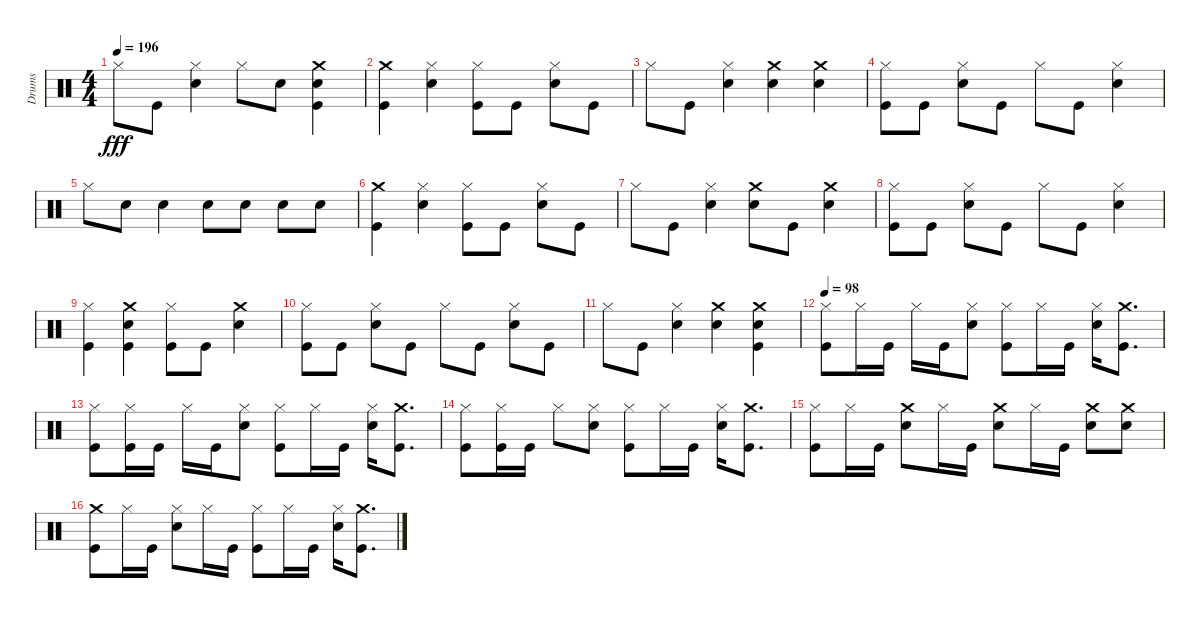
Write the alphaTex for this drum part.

\track ("Drums" "Drums") {instrument percussion}
\staff {score}
\articulation defaults
\ts (4 4)
\tempo 196
\clef neutral
\ks c "Hi-Hat (closed)".8{dy fff} "Kick (hit)".8
("Snare (hit) 2" "Hi-Hat (closed)").4 "Hi-Hat (closed)".8 "Snare (hit) 2".8 ("Kick (hit)" "Crash medium (hit)" "Snare (hit) 2").4 |
("Kick (hit)" "Crash medium (hit)").4 ("Hi-Hat (closed)" "Snare (hit) 2").4 ("Kick (hit)" "Hi-Hat (closed)").8 "Kick (hit)".8 ("Snare (hit) 2" "Hi-Hat (closed)").8 "Kick (hit)".8 |
"Hi-Hat (closed)".8 "Kick (hit)".8 ("Snare (hit) 2" "Hi-Hat (closed)").4 ("Crash medium (hit)" "Snare (hit) 2").4 ("Crash medium (hit)" "Snare (hit) 2").4 |
("Kick (hit)" "Hi-Hat (closed)").8 "Kick (hit)".8 ("Snare (hit) 2" "Hi-Hat (closed)").8 "Kick (hit)".8 "Hi-Hat (closed)".8 "Kick (hit)".8 ("Snare (hit) 2" "Hi-Hat (closed)").4 |
"Hi-Hat (closed)".8 "Snare (hit) 2".8 "Snare (hit) 2".4 "Snare (hit) 2".8 "Snare (hit) 2".8 "Snare (hit) 2".8 "Snare (hit) 2".8 |
("Kick (hit)" "Crash medium (hit)").4 ("Snare (hit) 2" "Hi-Hat (closed)").4 ("Kick (hit)" "Hi-Hat (closed)").8 "Kick (hit)".8 ("Snare (hit) 2" "Hi-Hat (closed)").8 "Kick (hit)".8 |
"Hi-Hat (closed)".8 "Kick (hit)".8 ("Snare (hit) 2" "Hi-Hat (closed)").4 ("Crash medium (hit)" "Snare (hit) 2").8 "Kick (hit)".8 ("Crash medium (hit)" "Snare (hit) 2").4 |
("Hi-Hat (closed)" "Kick (hit)").8 "Kick (hit)".8 ("Snare (hit) 2" "Hi-Hat (closed)").8 "Kick (hit)".8 "Hi-Hat (closed)".8 "Kick (hit)".8 ("Snare (hit) 2" "Hi-Hat (closed)").4 |
("Kick (hit)" "Hi-Hat (closed)").4 ("Crash medium (hit)" "Kick (hit)" "Snare (hit) 2").4 ("Kick (hit)" "Hi-Hat (closed)").8 "Kick (hit)".8 ("Snare (hit) 2" "Crash medium (hit)").4 |
("Hi-Hat (closed)" "Kick (hit)").8 "Kick (hit)".8 ("Snare (hit) 2" "Hi-Hat (closed)").8 "Kick (hit)".8 "Hi-Hat (closed)".8 "Kick (hit)".8 ("Snare (hit) 2" "Hi-Hat (closed)").8 "Kick (hit)".8 |
"Hi-Hat (closed)".8 "Kick (hit)".8 ("Snare (hit) 2" "Hi-Hat (closed)").4 ("Crash medium (hit)" "Snare (hit) 2").4 ("Crash medium (hit)" "Kick (hit)" "Snare (hit) 2").4 |
\tempo 98
("Kick (hit)" "Hi-Hat (closed)").8 "Hi-Hat (closed)".16 "Kick (hit)".16 "Hi-Hat (closed)".16 "Kick (hit)".16 ("Snare (hit) 2" "Hi-Hat (closed)").8 ("Kick (hit)" "Hi-Hat (closed)").8 "Hi-Hat (closed)".16 "Kick (hit)".16 ("Snare (hit) 2" "Hi-Hat (closed)").16 ("Kick (hit)" "Crash medium (hit)").8{d} |
("Kick (hit)" "Hi-Hat (closed)").8 ("Kick (hit)" "Hi-Hat (closed)").16 "Kick (hit)".16 "Hi-Hat (closed)".16 "Kick (hit)".16 ("Snare (hit) 2" "Hi-Hat (closed)").8 ("Kick (hit)" "Hi-Hat (closed)").8 "Hi-Hat (closed)".16 "Kick (hit)".16 ("Snare (hit) 2" "Hi-Hat (closed)").16 ("Kick (hit)" "Crash medium (hit)").8{d} |
("Kick (hit)" "Hi-Hat (closed)").8 ("Kick (hit)" "Hi-Hat (closed)").16 "Kick (hit)".16 "Hi-Hat (closed)".8 ("Snare (hit) 2" "Hi-Hat (closed)").8 ("Kick (hit)" "Hi-Hat (closed)").8 "Hi-Hat (closed)".16 "Kick (hit)".16 ("Snare (hit) 2" "Hi-Hat (closed)").16 ("Kick (hit)" "Crash medium (hit)").8{d} |
("Kick (hit)" "Hi-Hat (closed)").8 "Hi-Hat (closed)".16 "Kick (hit)".16 ("Crash medium (hit)" "Snare (hit) 2").8 "Hi-Hat (closed)".16 "Kick (hit)".16 ("Snare (hit) 2" "Crash medium (hit)").8 "Hi-Hat (closed)".16 "Kick (hit)".16 ("Crash medium (hit)" "Snare (hit) 2").8 ("Crash medium (hit)" "Snare (hit) 2").8 |
("Crash medium (hit)" "Kick (hit)").8 "Hi-Hat (closed)".16 "Kick (hit)".16 ("Snare (hit) 2" "Hi-Hat (closed)").8 "Hi-Hat (closed)".16 "Kick (hit)".16 ("Hi-Hat (closed)" "Kick (hit)").8 "Hi-Hat (closed)".16 "Kick (hit)".16 ("Snare (hit) 2" "Hi-Hat (closed)").16 ("Crash medium (hit)" "Kick (hit)").8{d}
